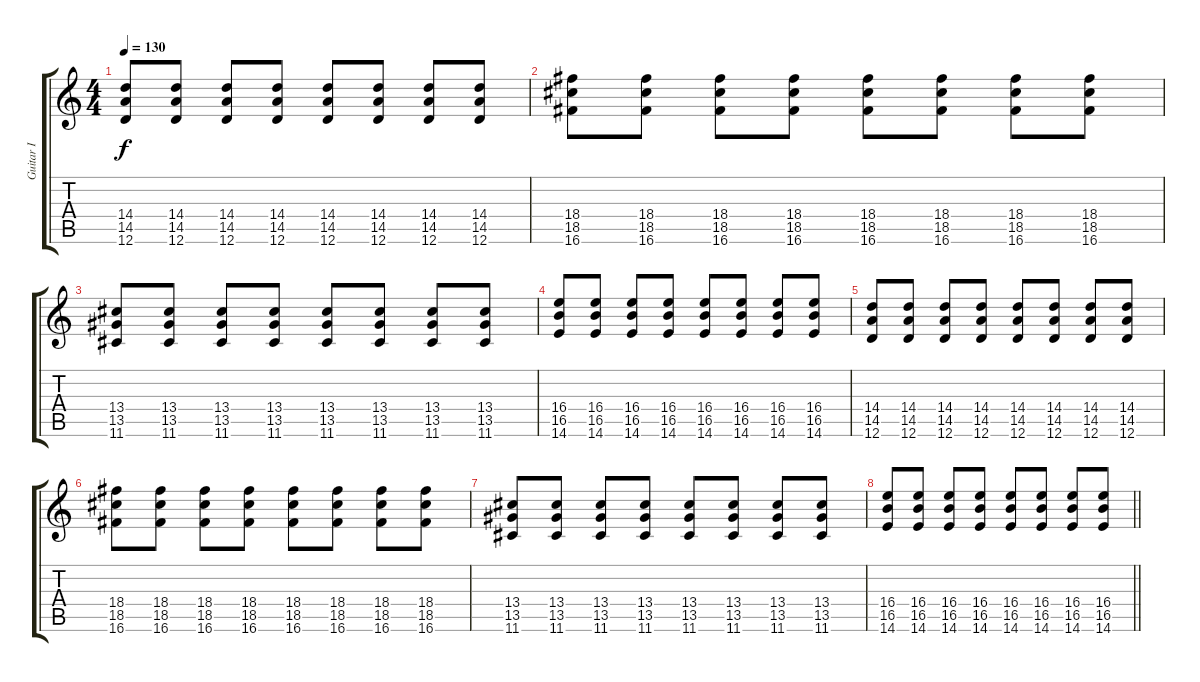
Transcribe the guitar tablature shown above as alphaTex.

\track ("Guitar I" "Guitar I") {instrument distortionguitar}
\staff {score tabs}
\tuning (D4 A3 F3 C3 G2 D2) {hide}
\ts (4 4)
\section ("" "")
\tempo 130
\clef g2
\ks c
(14.4 14.5 12.6).8{dy f} (14.4 14.5 12.6).8 (14.4 14.5 12.6).8 (14.4 14.5 12.6).8 (14.4 14.5 12.6).8 (14.4 14.5 12.6).8 (14.4 14.5 12.6).8 (14.4 14.5 12.6).8 |
(18.4 18.5 16.6).8 (18.4 18.5 16.6).8 (18.4 18.5 16.6).8 (18.4 18.5 16.6).8 (18.4 18.5 16.6).8 (18.4 18.5 16.6).8 (18.4 18.5 16.6).8 (18.4 18.5 16.6).8 |
(13.4 13.5 11.6).8 (13.4 13.5 11.6).8 (13.4 13.5 11.6).8 (13.4 13.5 11.6).8 (13.4 13.5 11.6).8 (13.4 13.5 11.6).8 (13.4 13.5 11.6).8 (13.4 13.5 11.6).8 |
(16.4 16.5 14.6).8 (16.4 16.5 14.6).8 (16.4 16.5 14.6).8 (16.4 16.5 14.6).8 (16.4 16.5 14.6).8 (16.4 16.5 14.6).8 (16.4 16.5 14.6).8 (16.4 16.5 14.6).8 |
(14.4 14.5 12.6).8 (14.4 14.5 12.6).8 (14.4 14.5 12.6).8 (14.4 14.5 12.6).8 (14.4 14.5 12.6).8 (14.4 14.5 12.6).8 (14.4 14.5 12.6).8 (14.4 14.5 12.6).8 |
(18.4 18.5 16.6).8 (18.4 18.5 16.6).8 (18.4 18.5 16.6).8 (18.4 18.5 16.6).8 (18.4 18.5 16.6).8 (18.4 18.5 16.6).8 (18.4 18.5 16.6).8 (18.4 18.5 16.6).8 |
(13.4 13.5 11.6).8 (13.4 13.5 11.6).8 (13.4 13.5 11.6).8 (13.4 13.5 11.6).8 (13.4 13.5 11.6).8 (13.4 13.5 11.6).8 (13.4 13.5 11.6).8 (13.4 13.5 11.6).8 |
\barLineRight lightlight
(16.4 16.5 14.6).8 (16.4 16.5 14.6).8 (16.4 16.5 14.6).8 (16.4 16.5 14.6).8 (16.4 16.5 14.6).8 (16.4 16.5 14.6).8 (16.4 16.5 14.6).8 (16.4 16.5 14.6).8
